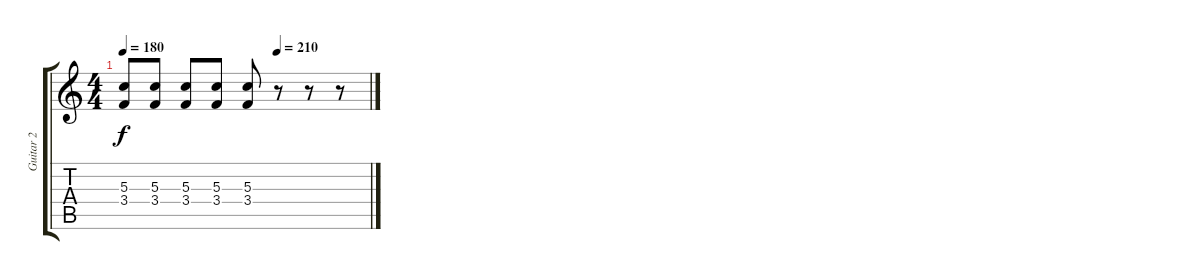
\track ("Guitar 2" "Guitar 2") {instrument electricguitarclean}
\staff {score tabs}
\tuning (E4 B3 G3 D3 A2 E2) {hide}
\ts (4 4)
\tempo 180
\tempo (210 0.625)
\clef g2
\ks c
(5.3 3.4).8{dy f} (5.3 3.4).8 (5.3 3.4).8 (5.3 3.4).8 (5.3 3.4).8 r.8 r.8 r.8
